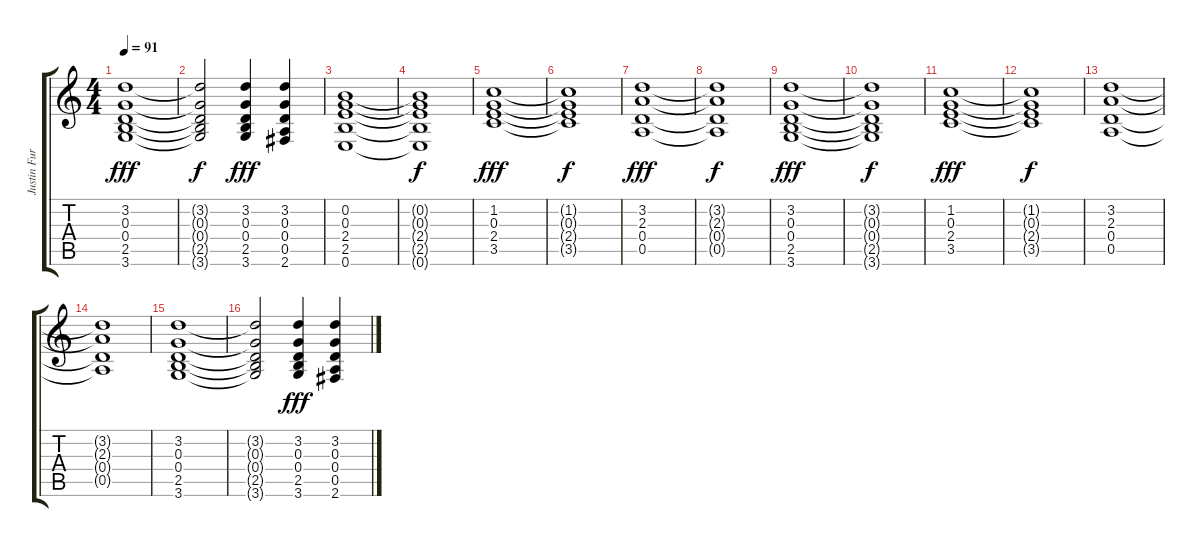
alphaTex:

\track ("Justin Furstenfeld - guitar" "Justin Fur") {instrument distortionguitar}
\staff {score tabs}
\tuning (E4 B3 G3 D3 A2 E2) {hide}
\ts (4 4)
\tempo 91
\clef g2
\ks c
(3.2 0.3 0.4 2.5 3.6).1{dy fff} |
(3.2{t} 0.3{t} 0.4{t} 2.5{t} 3.6{t}).2{dy f} (3.2 0.3 0.4 2.5 3.6).4{dy fff} (3.2 0.3 0.4 0.5 2.6).4 |
(0.2 0.3 2.4 2.5 0.6).1 |
(0.2{t} 0.3{t} 2.4{t} 2.5{t} 0.6{t}).1{dy f} |
(1.2 0.3 2.4 3.5).1{dy fff} |
(1.2{t} 0.3{t} 2.4{t} 3.5{t}).1{dy f} |
(3.2 2.3 0.4 0.5).1{dy fff} |
(3.2{t} 2.3{t} 0.4{t} 0.5{t}).1{dy f} |
(3.2 0.3 0.4 2.5 3.6).1{dy fff} |
(3.2{t} 0.3{t} 0.4{t} 2.5{t} 3.6{t}).1{dy f} |
(1.2 0.3 2.4 3.5).1{dy fff} |
(1.2{t} 0.3{t} 2.4{t} 3.5{t}).1{dy f} |
(3.2 2.3 0.4 0.5).1 |
(3.2{t} 2.3{t} 0.4{t} 0.5{t}).1 |
(3.2 0.3 0.4 2.5 3.6).1 |
(3.2{t} 0.3{t} 0.4{t} 2.5{t} 3.6{t}).2 (3.2 0.3 0.4 2.5 3.6).4{dy fff} (3.2 0.3 0.4 0.5 2.6).4
